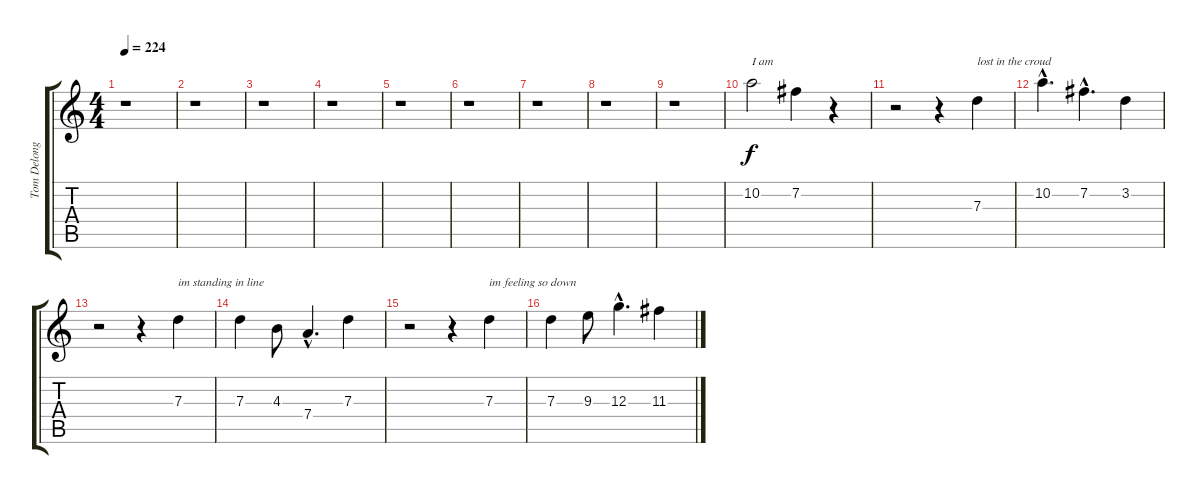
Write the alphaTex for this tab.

\track ("Tom Delonge (Vocals)" "Tom Delong") {instrument overdrivenguitar}
\staff {score tabs}
\tuning (E4 B3 G3 D3 A2 E2) {hide}
\ts (4 4)
\tempo 224
\clef g2
\ks c
r.1{dy f} |
r.1 |
r.1 |
r.1 |
r.1 |
r.1 |
r.1 |
r.1 |
r.1 |
10.2.2{txt "I am"} 7.2.4 r.4 |
r.2 r.4 7.3.4{txt "lost in the croud"} |
10.2{hac}.4{d} 7.2{hac}.4{d} 3.2.4 |
r.2 r.4 7.3.4{txt "im standing in line"} |
7.3.4 4.3.8 7.4{hac}.4{d} 7.3.4 |
r.2 r.4 7.3.4{txt "im feeling so down"} |
7.3.4 9.3.8 12.3{hac}.4{d} 11.3.4
